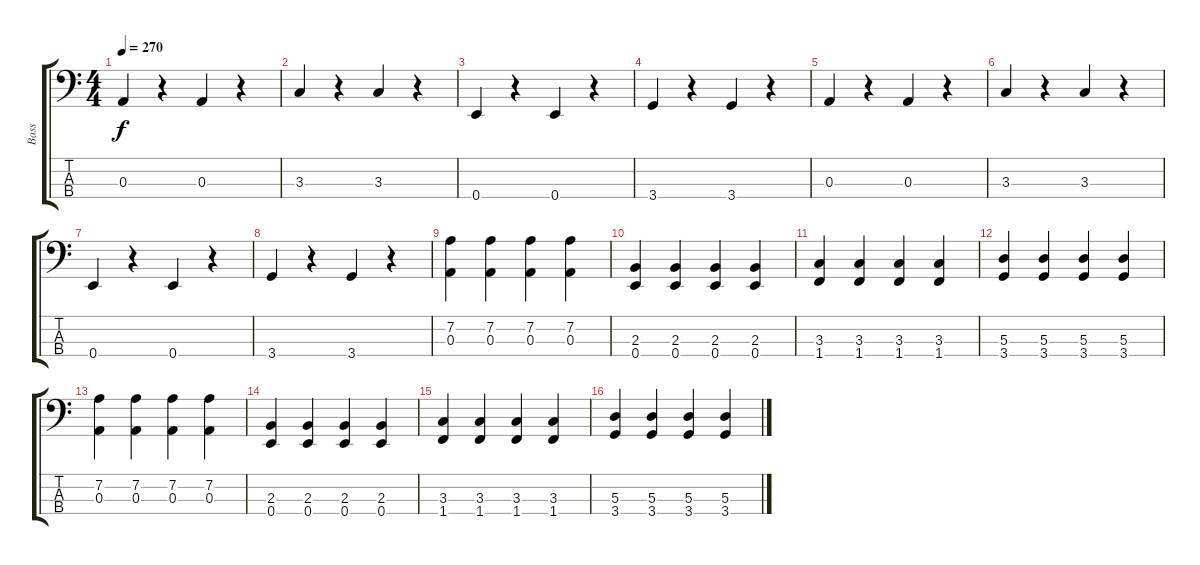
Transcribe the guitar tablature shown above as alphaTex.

\track ("Bass" "Bass") {instrument electricbasspick}
\staff {score tabs}
\tuning (G2 D2 A1 E1) {hide}
\ts (4 4)
\tempo 270
\clef f4
\ks c
0.3.4{dy f} r.4 0.3.4 r.4 |
3.3.4 r.4 3.3.4 r.4 |
0.4.4 r.4 0.4.4 r.4 |
3.4.4 r.4 3.4.4 r.4 |
0.3.4 r.4 0.3.4 r.4 |
3.3.4 r.4 3.3.4 r.4 |
0.4.4 r.4 0.4.4 r.4 |
3.4.4 r.4 3.4.4 r.4 |
(7.2 0.3).4 (7.2 0.3).4 (7.2 0.3).4 (7.2 0.3).4 |
(2.3 0.4).4 (2.3 0.4).4 (2.3 0.4).4 (2.3 0.4).4 |
(3.3 1.4).4 (3.3 1.4).4 (3.3 1.4).4 (3.3 1.4).4 |
(5.3 3.4).4 (5.3 3.4).4 (5.3 3.4).4 (5.3 3.4).4 |
(7.2 0.3).4 (7.2 0.3).4 (7.2 0.3).4 (7.2 0.3).4 |
(2.3 0.4).4 (2.3 0.4).4 (2.3 0.4).4 (2.3 0.4).4 |
(3.3 1.4).4 (3.3 1.4).4 (3.3 1.4).4 (3.3 1.4).4 |
(5.3 3.4).4 (5.3 3.4).4 (5.3 3.4).4 (5.3 3.4).4
